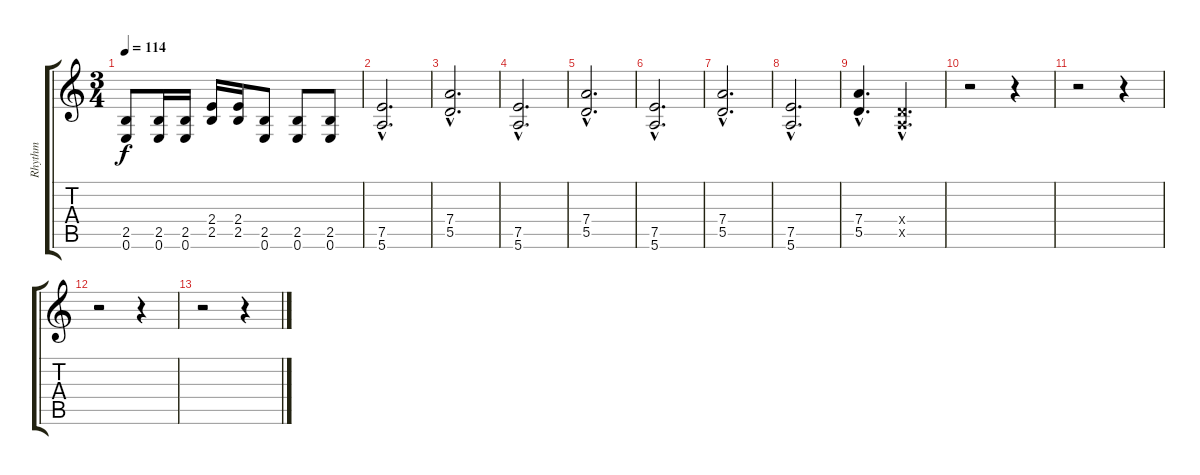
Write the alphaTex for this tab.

\track ("Rhythm" "Rhythm") {instrument overdrivenguitar}
\staff {score tabs}
\tuning (E4 B3 G3 D3 A2 E2) {hide}
\ts (3 4)
\tempo 114
\clef g2
\ks c
(2.5 0.6).8{dy f} (2.5 0.6).16 (2.5 0.6).16 (2.4 2.5).16 (2.4 2.5).16 (2.5 0.6).8 (2.5 0.6).8 (2.5 0.6).8 |
(7.5{hac} 5.6{hac}).2{d} |
(7.4{hac} 5.5{hac}).2{d} |
(7.5{hac} 5.6{hac}).2{d} |
(7.4{hac} 5.5{hac}).2{d} |
(7.5{hac} 5.6{hac}).2{d} |
(7.4{hac} 5.5{hac}).2{d} |
(7.5{hac} 5.6{hac}).2{d} |
(7.4{hac} 5.5{hac}).4{d} (0.4{hac x} 0.5{hac x}).4{d} |
r.2 r.4 |
r.2 r.4 |
r.2 r.4 |
r.2 r.4
